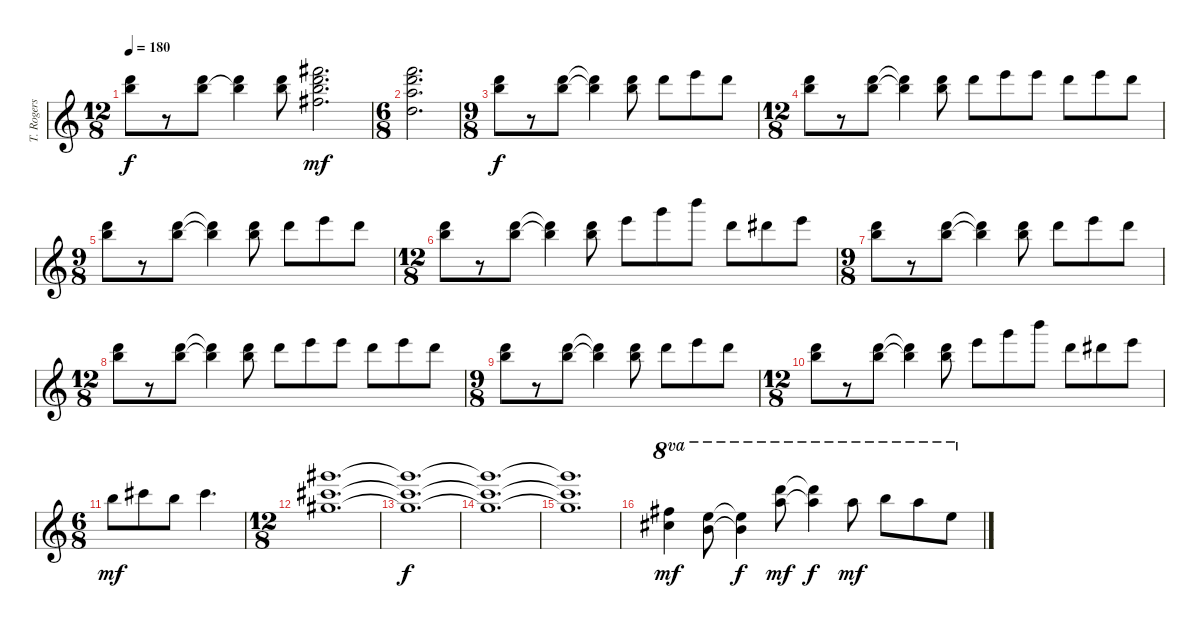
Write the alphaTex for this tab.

\track ("T. Rogers Organ" "T. Rogers ") {instrument rockorgan}
\staff {score}
\tuning (Db5 Ab4 E4 B3 Gb3 Db3) {hide}
\ts (12 8)
\tempo 180
\clef g2
\ks c
(13.1 15.2).8{dy f} r.8 (13.1 15.2).8 (13.1 15.2{t}).4 (13.1 15.2).8 (22.2 22.3 24.4 24.5).2{d dy mf} |
\ts (6 8)
(21.2 22.3 22.4 20.5).2{d} |
\ts (9 8)
(13.1 15.2).8{dy f} r.8 (13.1 15.2).8 (13.1{t} 15.2{t}).4 (13.1 15.2).8 13.1.8 15.1.8 13.1.8 |
\ts (12 8)
(13.1 15.2).8 r.8 (13.1 15.2).8 (13.1{t} 15.2{t}).4 (13.1 15.2).8 13.1.8 15.1.8 15.1.8 13.1.8 15.1.8 13.1.8 |
\ts (9 8)
(13.1 15.2).8 r.8 (13.1 15.2).8 (13.1{t} 15.2{t}).4 (13.1 15.2).8 13.1.8 15.1.8 13.1.8 |
\ts (12 8)
(13.1 15.2).8 r.8 (13.1 15.2).8 (13.1{t} 15.2{t}).4 (13.1 15.2).8 15.1.8 18.1.8 22.1.8 13.1.8 14.1.8 15.1.8 |
\ts (9 8)
(13.1 15.2).8 r.8 (13.1 15.2).8 (13.1{t} 15.2{t}).4 (13.1 15.2).8 13.1.8 15.1.8 13.1.8 |
\ts (12 8)
(13.1 15.2).8 r.8 (13.1 15.2).8 (13.1{t} 15.2{t}).4 (13.1 15.2).8 13.1.8 15.1.8 15.1.8 13.1.8 15.1.8 13.1.8 |
\ts (9 8)
(13.1 15.2).8 r.8 (13.1 15.2).8 (13.1{t} 15.2{t}).4 (13.1 15.2).8 13.1.8 15.1.8 13.1.8 |
\ts (12 8)
(13.1 15.2).8 r.8 (13.1 15.2).8 (13.1{t} 15.2{t}).4 (13.1 15.2).8 15.1.8 18.1.8 22.1.8 13.1.8 14.1.8 15.1.8 |
\ts (6 8)
10.1.8{dy mf} 12.1.8 10.1.8 12.1.4{d} |
\ts (12 8)
(19.1 17.2 16.3).1{d} |
(19.1{t} 17.2{t} 16.3{t}).1{d dy f} |
(19.1{t} 17.2{t} 16.3{t}).1{d} |
(19.1{t} 17.2{t} 16.3{t}).1{d} |
(17.1 17.2).4{ot 8va dy mf} (15.1 15.2).8{ot 8va} (15.1{t} 15.2{t}).4{ot 8va dy f} (25.1 25.2).8{ot 8va dy mf} (25.1{t} 25.2{t}).4{ot 8va dy f} 20.1.8{ot 8va dy mf} 22.1.8{ot 8va} 20.1.8{ot 8va} 20.2.8{ot 8va}
